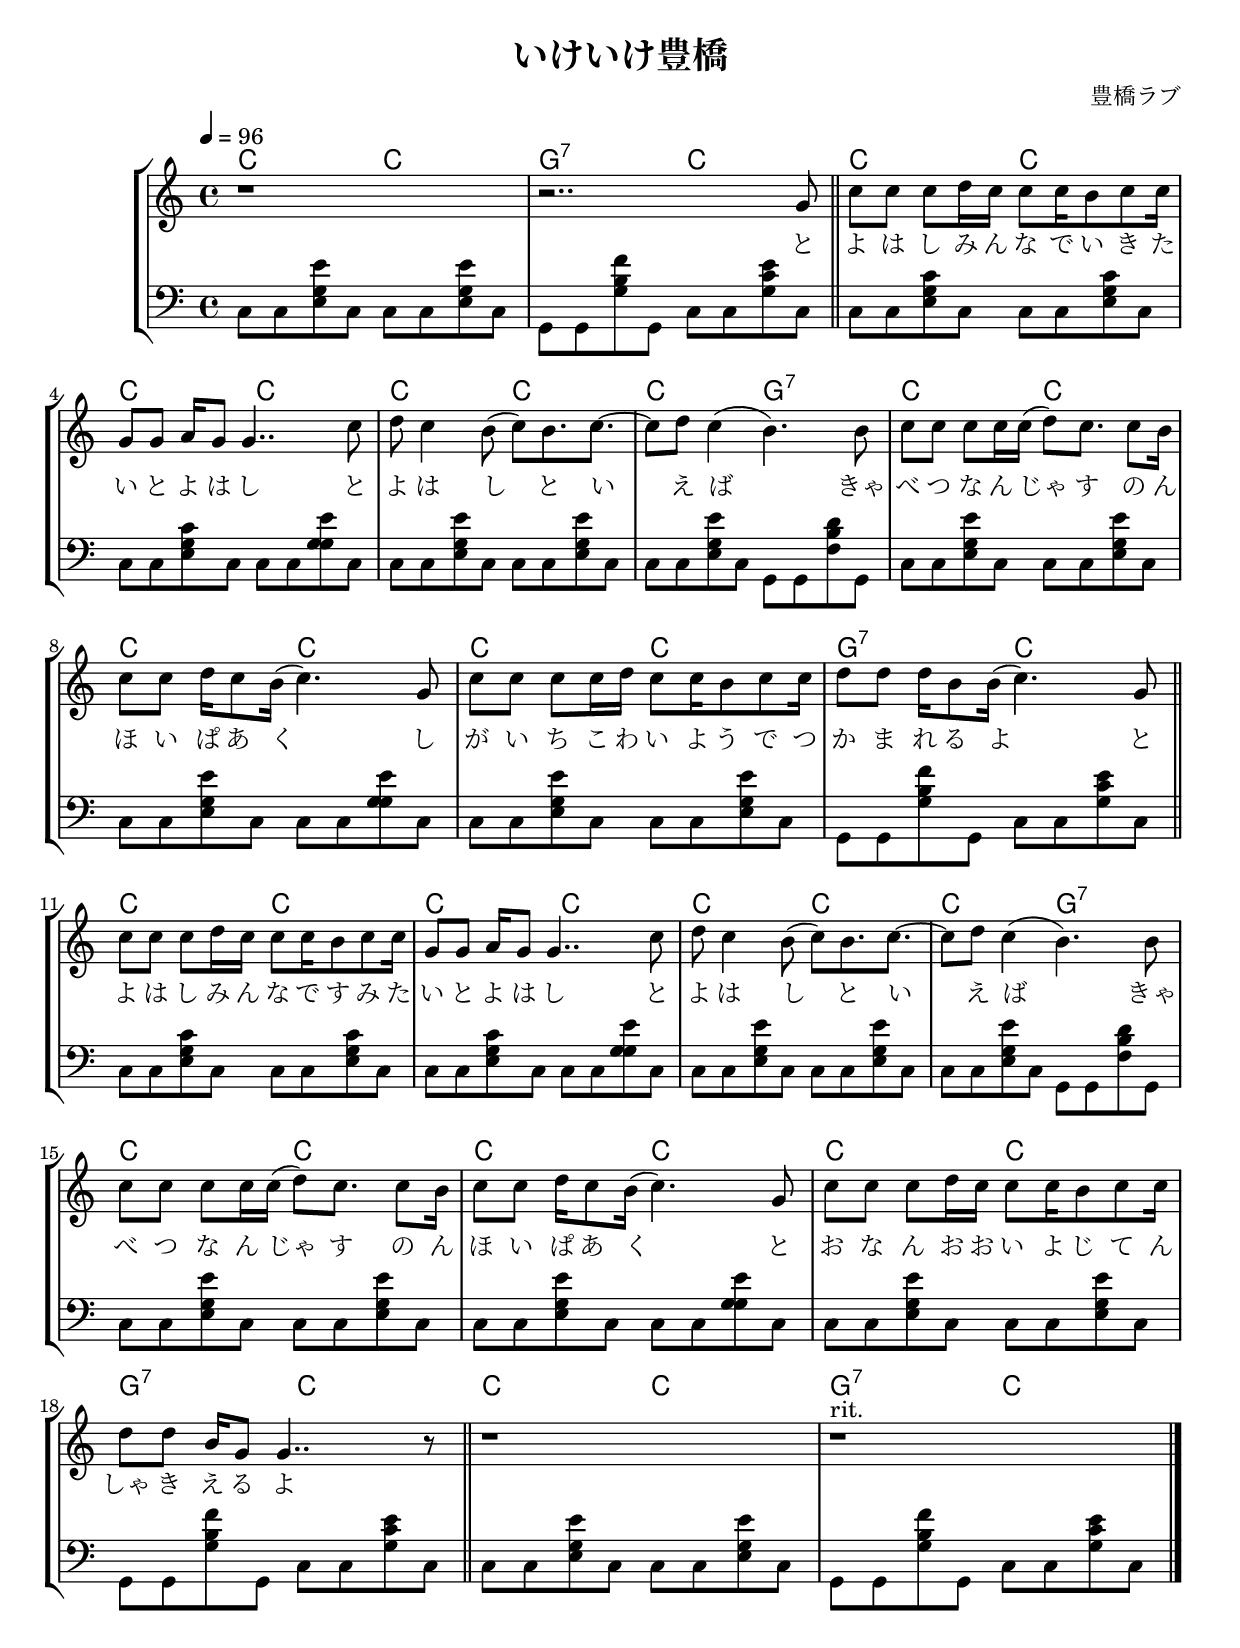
\version "2.12.1"

\header {
	title = \markup {いけいけ豊橋}
	composer = \markup \center-column {豊橋ラブ}
}

harmony = \chordmode {
	c2 c g:7 c 

	c c c c c c c g:7 c c c c c c g:7 c 

	c c c c c c c g:7 c c c c c c g:7 c 

	c c g:7 c 
}

melody = {
	\key c \major
	\tempo 4 = 96
	r1 | r2.. 
	\set Staff.midiInstrument = #"mmi0.42"
	g'8 
	c''8  c''8  c''8  d''16  c''16  c''8  c''16  b'8  c''8  c''16 
	g'8  g'8  a'16  g'8  g'4..  c''8 
	d''8  c''4  b'8  (c''8)  b'8.  c''8.~ 
	c''8  d''8  c''4  (b'4.)  b'8 
	c''8  c''8  c''8  c''16  c''16  (d''8)  c''8.  c''8  b'16 
	c''8  c''8  d''16  c''8  b'16  (c''4.)  g'8 
	c''8  c''8  c''8  c''16  d''16  c''8  c''16  b'8  c''8  c''16 
	d''8  d''8  d''16  b'8  b'16  (c''4.)  	\set Staff.midiInstrument = #"mmi0.42"
	g'8 
	c''8  c''8  c''8  d''16  c''16  c''8  c''16  b'8  c''8  c''16 
	g'8  g'8  a'16  g'8  g'4..  c''8 
	d''8  c''4  b'8  (c''8)  b'8.  c''8.~ 
	c''8  d''8  c''4  (b'4.)  b'8 
	c''8  c''8  c''8  c''16  c''16  (d''8)  c''8.  c''8  b'16 
	c''8  c''8  d''16  c''8  b'16  (c''4.)  g'8 
	c''8  c''8  c''8  d''16  c''16  c''8  c''16  b'8  c''8  c''16 
	d''8  d''8  b'16  g'8  g'4..  	r8 	r1 | r1^"rit." \bar "|."
}

words = \lyricmode {
	
	と  よ  は  し  み  ん  な  で  い  き  た  い  と  よ  は  し  と  よ  は  し  と  い  え  ば  きゃ  べ  つ  な  ん  じゃ  す  の  ん  ほ  い  ぱ  あ  く  し  が  い  ち  こ  わ  い  よ  う  で  つ  か  ま  れ  る  よ  
	と  よ  は  し  み  ん  な  で  す  み  た  い  と  よ  は  し  と  よ  は  し  と  い  え  ば  きゃ  べ  つ  な  ん  じゃ  す  の  ん  ほ  い  ぱ  あ  く  と  お  な  ん  お  お  い  よ  じ  て  ん  しゃ  き  え  る  よ  
	
}

tempochange = {
	\tempo 4 = 96
	r1 | r1 \bar "||"
	\tempo 4 = 96
	r1 | r1 | r1 | r1 | r1 | r1 | r1 | r1 \bar "||"
	\tempo 4 = 96
	r1 | r1 | r1 | r1 | r1 | r1 | r1 | r1 \bar "||"
	\tempo 4 = 96
	r1 | \tempo 4 = 72 r2 \tempo 4 = 64 r2 \bar "|."
}

mainacc = {
	\clef bass
	\set Staff.midiInstrument = #"Overdriven Guitar"
	\key c \major
	\tempo 4 = 96
	c8 c8 <e g e'>8 c8
	c8 c8 <e g e'>8 c8
	g,8 g,8 <g b f'>8 g,8
	c8 c8 <g c' e'>8 c8
	\bar "||"

	\set Staff.midiInstrument = #"Overdriven Guitar"
	c8 c8 <e g c'>8 c8
	c8 c8 <e g c'>8 c8
	c8 c8 <e g c'>8 c8
	c8 c8 <g g e'>8 c8
	c8 c8 <e g e'>8 c8
	c8 c8 <e g e'>8 c8
	c8 c8 <e g e'>8 c8
	g,8 g,8 <f b d'>8 g,8
	c8 c8 <e g e'>8 c8
	c8 c8 <e g e'>8 c8
	c8 c8 <e g e'>8 c8
	c8 c8 <g g e'>8 c8
	c8 c8 <e g e'>8 c8
	c8 c8 <e g e'>8 c8
	g,8 g,8 <g b f'>8 g,8
	c8 c8 <g c' e'>8 c8
	\bar "||"

	\set Staff.midiInstrument = #"Overdriven Guitar"
	c8 c8 <e g c'>8 c8
	c8 c8 <e g c'>8 c8
	c8 c8 <e g c'>8 c8
	c8 c8 <g g e'>8 c8
	c8 c8 <e g e'>8 c8
	c8 c8 <e g e'>8 c8
	c8 c8 <e g e'>8 c8
	g,8 g,8 <f b d'>8 g,8
	c8 c8 <e g e'>8 c8
	c8 c8 <e g e'>8 c8
	c8 c8 <e g e'>8 c8
	c8 c8 <g g e'>8 c8
	c8 c8 <e g e'>8 c8
	c8 c8 <e g e'>8 c8
	g,8 g,8 <g b f'>8 g,8
	c8 c8 <g c' e'>8 c8
	\bar "||"

	\set Staff.midiInstrument = #"Overdriven Guitar"
	c8 c8 <e g e'>8 c8
	c8 c8 <e g e'>8 c8
	g,8 g,8 <g b f'>8 g,8
	c8 c8 <g c' e'>8 c8
	\bar "|."
}

subacc = {
	\clef bass
	\set Staff.midiInstrument = #"Synth Bass 2"
	\key c \major
	\tempo 4 = 96
	r2
	r2
	r2
	r2
	\bar "||"

	\set Staff.midiInstrument = #"Synth Bass 2"
	r2
	r2
	r2
	r2
	r2
	r2
	r2
	r2
	r2
	r2
	r2
	r2
	r2
	r2
	r2
	r2
	\bar "||"

	\set Staff.midiInstrument = #"Synth Bass 2"
	r2
	r2
	r2
	r2
	r2
	r2
	r2
	r2
	r2
	r2
	r2
	r2
	r2
	r2
	r2
	r2
	\bar "||"

	\set Staff.midiInstrument = #"Synth Bass 2"
	r2
	r2
	r2
	r2
	\bar "|."
}

percA = {
	\drummode {
	r2. hho4  |r1  \bar "||"
	r2. hho4  |r1  |r2. hho4  |r1  |r2. hho4  |r1  |r2. hho4  |r1  \bar "||"
	r2. hho4  |r1  |r2. hho4  |r1  |r2. hho4  |r1  |r2. hho4  |r1  \bar "||"
	r2. hho4  |r1  \bar "|."
	}
}

percB = {
	\drummode {
	r4 hh4 hh2  |r4 hh4. r16 hh8 hh8 hh16  \bar "||"
	r4 hh4 hh2  |hh4 hh4 hh4 hh4  |hh4 hh4 hh4 r16 hh8.  |hh4 hh4 hh4 hh4  |r4 hh4 hh2  |hh4 hh4 hh4 hh4  |hh4 hh4 hh4 r16 hh8.  |r4 hh4. r16 hh8 hh8 hh16  \bar "||"
	r4 hh4 hh2  |hh4 hh4 hh4 hh4  |hh4 hh4 hh4 r16 hh8.  |hh4 hh4 hh4 hh4  |r4 hh4 hh2  |hh4 hh4 hh4 hh4  |hh4 hh4 hh4 r16 hh8.  |r4 hh4. r16 hh8 hh8 hh16  \bar "||"
	r4 hh4 hh2  |r4 hh4. r16 hh8 hh8 hh16  \bar "|."
	}
}

percC = {
	\drummode {
	r16 hhp8 hhp8 hhp8 hhp8 hhp8 hhp8 hhp8 hhp16  |r16 hhp8 hhp8 hhp8 hhp8. hhp8 hhp8 hhp8  \bar "||"
	r16 hhp8 hhp8 hhp8 hhp8 hhp8 hhp8 hhp8 hhp16  |r16 hhp8 hhp8 hhp8 hhp8 hhp8 hhp8 hhp8 hhp16  |r16 hhp8 hhp8 hhp8 hhp8 hhp8 hhp4 hhp16  |r16 hhp8 hhp8 hhp8 hhp8 hhp8 hhp8 hhp8 hhp16  |r16 hhp8 hhp8 hhp8 hhp8 hhp8 hhp8 hhp8 hhp16  |r16 hhp8 hhp8 hhp8 hhp8 hhp8 hhp8 hhp8 hhp16  |r16 hhp8 hhp8 hhp8 hhp8 hhp8 hhp4 hhp16  |r16 hhp8 hhp8 hhp8 hhp8. hhp8 hhp8 hhp8  \bar "||"
	r16 hhp8 hhp8 hhp8 hhp8 hhp8 hhp8 hhp8 hhp16  |r16 hhp8 hhp8 hhp8 hhp8 hhp8 hhp8 hhp8 hhp16  |r16 hhp8 hhp8 hhp8 hhp8 hhp8 hhp4 hhp16  |r16 hhp8 hhp8 hhp8 hhp8 hhp8 hhp8 hhp8 hhp16  |r16 hhp8 hhp8 hhp8 hhp8 hhp8 hhp8 hhp8 hhp16  |r16 hhp8 hhp8 hhp8 hhp8 hhp8 hhp8 hhp8 hhp16  |r16 hhp8 hhp8 hhp8 hhp8 hhp8 hhp4 hhp16  |r16 hhp8 hhp8 hhp8 hhp8. hhp8 hhp8 hhp8  \bar "||"
	r16 hhp8 hhp8 hhp8 hhp8 hhp8 hhp8 hhp8 hhp16  |r16 hhp8 hhp8 hhp8 hhp8. hhp8 hhp8 hhp8  \bar "|."
	}
}

percD = {
	\drummode {
	r8 sn4 sn4 sn4 sn8  |r8 sn4 sn8 sn16 sn8 sn8 sn8 sn16  \bar "||"
	r8 sn4 sn4 sn4 sn8  |r8 sn4 sn4 sn4 sn8  |r8 sn4 sn4 sn4 sn8  |r8 sn4 sn4 sn4 sn8  |r8 sn4 sn4 sn4 sn8  |r8 sn4 sn4 sn4 sn8  |r8 sn4 sn4 sn4 sn8  |r8 sn4 sn8 sn16 sn8 sn8 sn8 sn16  \bar "||"
	r8 sn4 sn4 sn4 sn8  |r8 sn4 sn4 sn4 sn8  |r8 sn4 sn4 sn4 sn8  |r8 sn4 sn4 sn4 sn8  |r8 sn4 sn4 sn4 sn8  |r8 sn4 sn4 sn4 sn8  |r8 sn4 sn4 sn4 sn8  |r8 sn4 sn8 sn16 sn8 sn8 sn8 sn16  \bar "||"
	r8 sn4 sn4 sn4 sn8  |r8 sn4 sn8 sn16 sn8 sn8 sn8 sn16  \bar "|."
	}
}

percE = {
	\drummode {
	bd4 bd4 bd16 bd8 bd16 bd4  |bd4 bd8. bd8 bd8 bd8 bd8 bd16  \bar "||"
	bd4 bd4 bd16 bd8 bd16 bd4  |bd4 bd4 bd16 bd8 bd16 bd4  |bd4 bd4 bd16 bd8 bd16 bd4  |bd4 bd4 bd16 bd8 bd16 bd4  |bd4 bd4 bd16 bd8 bd16 bd4  |bd4 bd4 bd16 bd8 bd16 bd4  |bd4 bd4 bd16 bd8 bd16 bd4  |bd4 bd8. bd8 bd8 bd8 bd8 bd16  \bar "||"
	bd4 bd4 bd16 bd8 bd16 bd4  |bd4 bd4 bd16 bd8 bd16 bd4  |bd4 bd4 bd16 bd8 bd16 bd4  |bd4 bd4 bd16 bd8 bd16 bd4  |bd4 bd4 bd16 bd8 bd16 bd4  |bd4 bd4 bd16 bd8 bd16 bd4  |bd4 bd4 bd16 bd8 bd16 bd4  |bd4 bd8. bd8 bd8 bd8 bd8 bd16  \bar "||"
	bd4 bd4 bd16 bd8 bd16 bd4  |bd4 bd8. bd8 bd8 bd8 bd8 bd16  \bar "|."
	}
}

percF = {
	\drummode {
	cymc1  |cymc1  \bar "||"
	cymc1  |r1 |r1 |r1 |cymc1  |r1 |r1 |cymc1  \bar "||"
	cymc1  |r1 |r1 |r1 |cymc1  |r1 |r1 |cymc1  \bar "||"
	cymc1  |cymc1  \bar "|."
	}
}

\score {
	<<
		\new StaffGroup <<
			\new ChordNames {\harmony}
			\new Voice = "melody" {\melody}
			\new Lyrics \lyricsto "melody" \words
			\new Staff = "mainacc" {\mainacc}
		>>
	>>
	\layout { }
}
